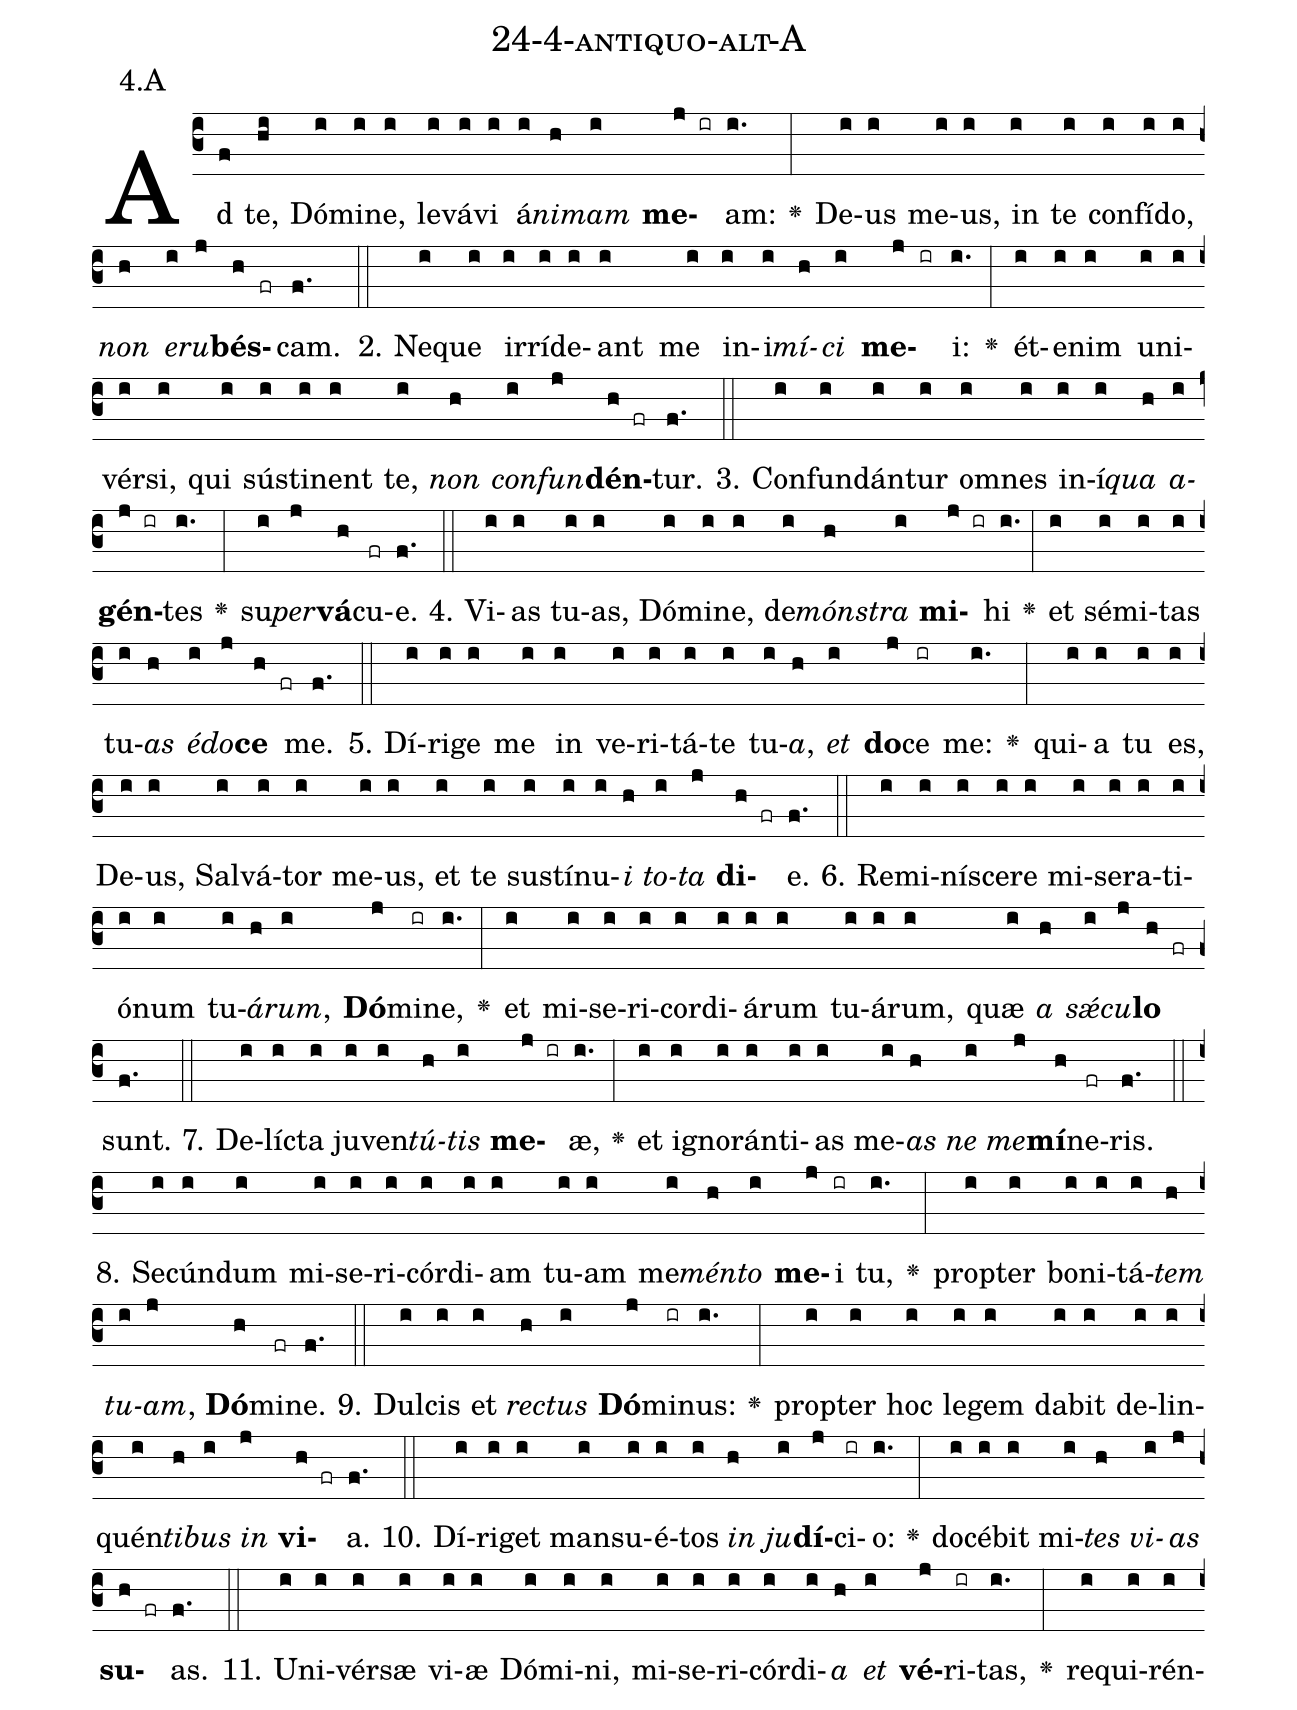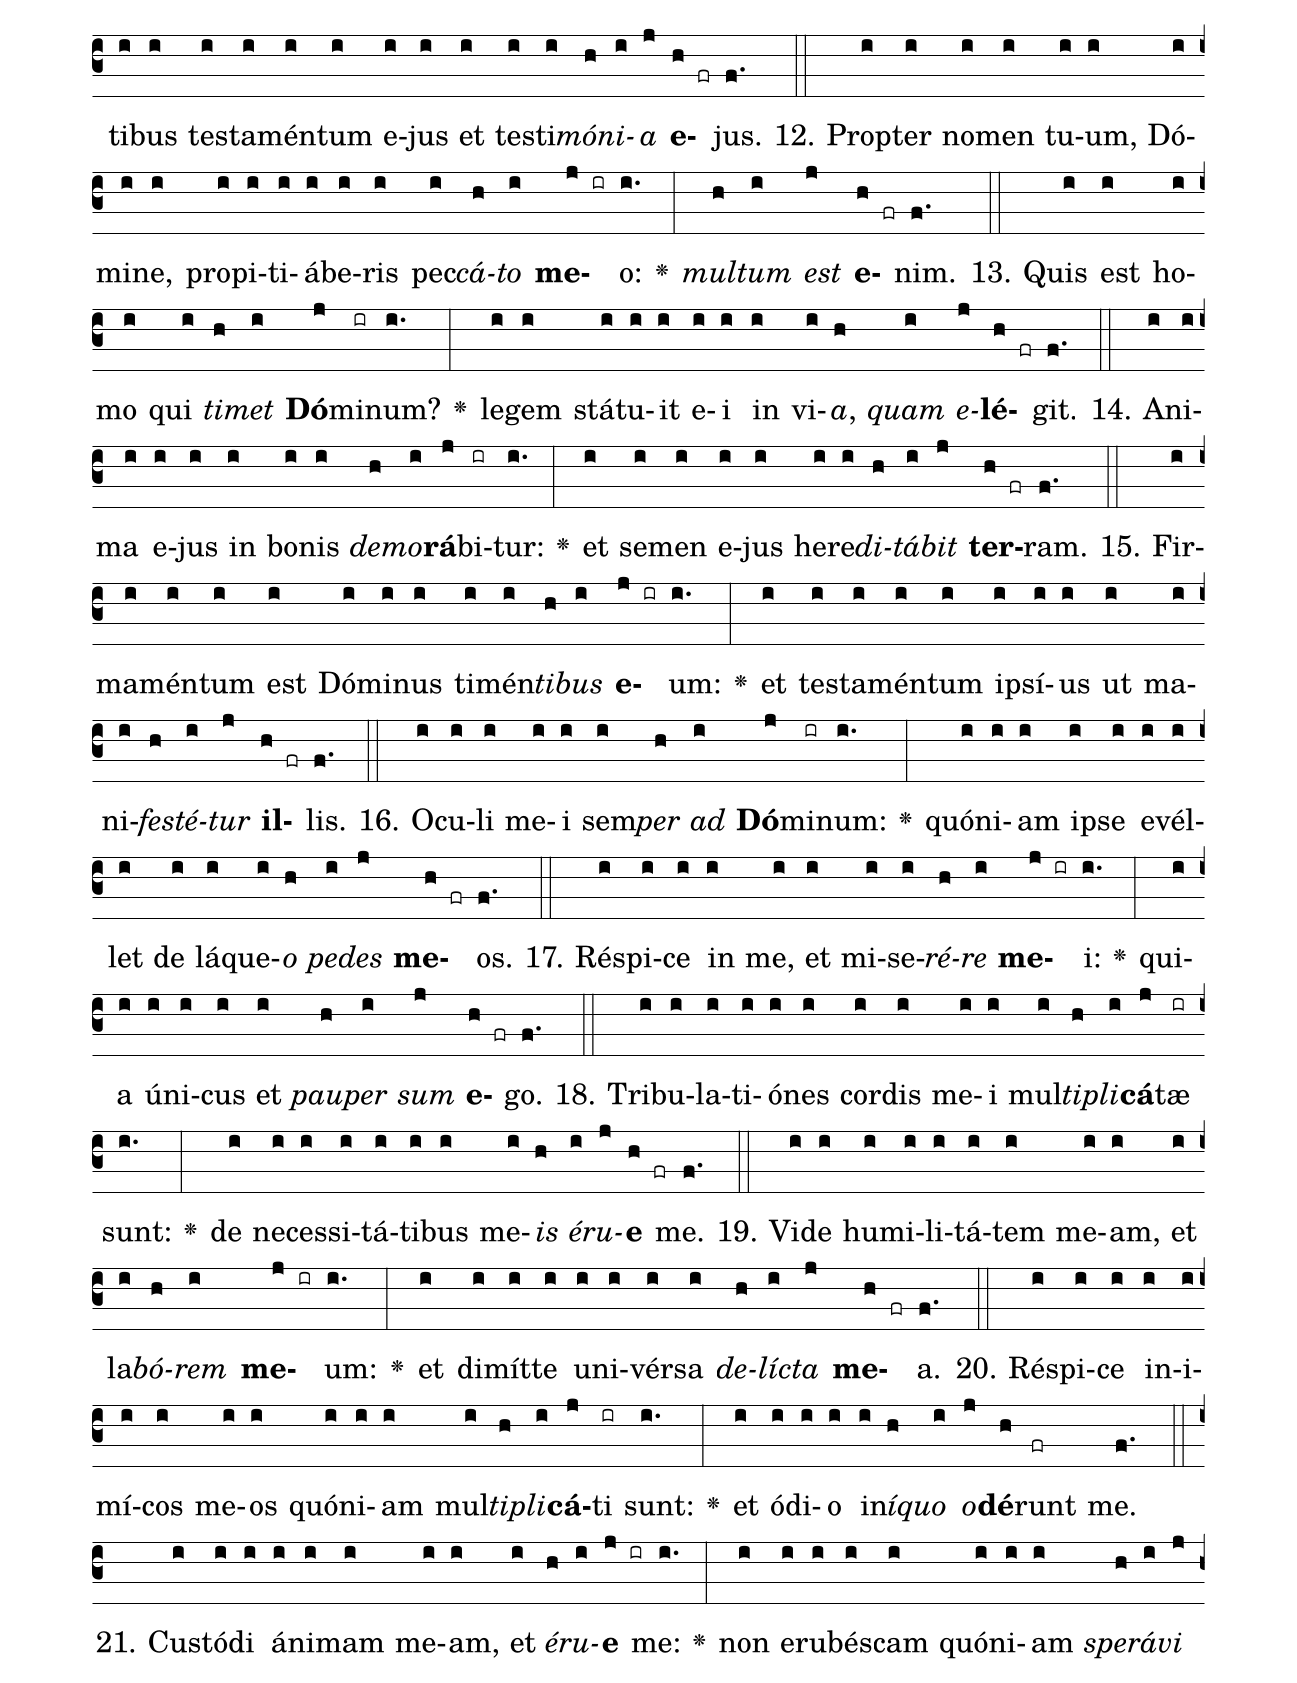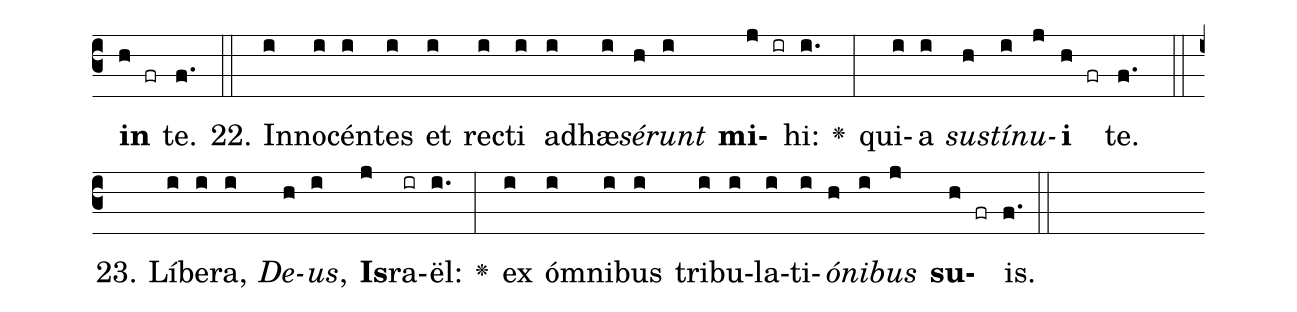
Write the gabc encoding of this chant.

name: 24-4-antiquo-alt-A;
annotation: 4.A;
%%
(c3)Ad(f) te,(hi) Dó(i)mi(i)ne,(i) le(i)vá(i)vi(i) á(i)<i>ni</i>(h)<i>mam</i>(i) <b>me</b>(j ir)am:(i.) <v>\greheightstar</v>(:) De(i)us(i) me(i)us,(i) in(i) te(i) con(i)fí(i)do,(i) <i>non</i>(h) <i>e</i>(i)<i>ru</i>(j)<b>bés</b>(h fr)cam.(f.) (::)
2. Ne(i)que(i) ir(i)rí(i)de(i)ant(i) me(i) in(i)i(i)<i>mí</i>(h)<i>ci</i>(i) <b>me</b>(j ir)i:(i.) <v>\greheightstar</v>(:) ét(i)e(i)nim(i) u(i)ni(i)vér(i)si,(i) qui(i) sús(i)ti(i)nent(i) te,(i) <i>non</i>(h) <i>con</i>(i)<i>fun</i>(j)<b>dén</b>(h fr)tur.(f.) (::)
3. Con(i)fun(i)dán(i)tur(i) om(i)nes(i) in(i)í(i)<i>qua</i>(h) <i>a</i>(i)<b>gén</b>(j ir)tes(i.) <v>\greheightstar</v>(:) su(i)<i>per</i>(j)<b>vá</b>(h)cu(fr)e.(f.) (::)
4. Vi(i)as(i) tu(i)as,(i) Dó(i)mi(i)ne,(i) de(i)<i>móns</i>(h)<i>tra</i>(i) <b>mi</b>(j ir)hi(i.) <v>\greheightstar</v>(:) et(i) sé(i)mi(i)tas(i) tu(i)<i>as</i>(h) <i>é</i>(i)<i>do</i>(j)<b>ce</b>(h fr) me.(f.) (::)
5. Dí(i)ri(i)ge(i) me(i) in(i) ve(i)ri(i)tá(i)te(i) tu(i)<i>a</i>,(h) <i>et</i>(i) <b>do</b>(j)ce(ir) me:(i.) <v>\greheightstar</v>(:) qui(i)a(i) tu(i) es,(i) De(i)us,(i) Sal(i)vá(i)tor(i) me(i)us,(i) et(i) te(i) sus(i)tí(i)nu(i)<i>i</i>(h) <i>to</i>(i)<i>ta</i>(j) <b>di</b>(h fr)e.(f.) (::)
6. Re(i)mi(i)ní(i)sce(i)re(i) mi(i)se(i)ra(i)ti(i)ó(i)num(i) tu(i)<i>á</i>(h)<i>rum</i>,(i) <b>Dó</b>(j)mi(ir)ne,(i.) <v>\greheightstar</v>(:) et(i) mi(i)se(i)ri(i)cor(i)di(i)á(i)rum(i) tu(i)á(i)rum,(i) quæ(i) <i>a</i>(h) <i>sǽ</i>(i)<i>cu</i>(j)<b>lo</b>(h fr) sunt.(f.) (::)
7. De(i)líc(i)ta(i) ju(i)ven(i)<i>tú</i>(h)<i>tis</i>(i) <b>me</b>(j ir)æ,(i.) <v>\greheightstar</v>(:) et(i) i(i)gno(i)rán(i)ti(i)as(i) me(i)<i>as</i>(h) <i>ne</i>(i) <i>me</i>(j)<b>mí</b>(h)ne(fr)ris.(f.) (::)
8. Se(i)cún(i)dum(i) mi(i)se(i)ri(i)cór(i)di(i)am(i) tu(i)am(i) me(i)<i>mén</i>(h)<i>to</i>(i) <b>me</b>(j)i(ir) tu,(i.) <v>\greheightstar</v>(:) prop(i)ter(i) bo(i)ni(i)tá(i)<i>tem</i>(h) <i>tu</i>(i)<i>am</i>,(j) <b>Dó</b>(h)mi(fr)ne.(f.) (::)
9. Dul(i)cis(i) et(i) <i>rec</i>(h)<i>tus</i>(i) <b>Dó</b>(j)mi(ir)nus:(i.) <v>\greheightstar</v>(:) prop(i)ter(i) hoc(i) le(i)gem(i) da(i)bit(i) de(i)lin(i)quén(i)<i>ti</i>(h)<i>bus</i>(i) <i>in</i>(j) <b>vi</b>(h fr)a.(f.) (::)
10. Dí(i)ri(i)get(i) man(i)su(i)é(i)tos(i) <i>in</i>(h) <i>ju</i>(i)<b>dí</b>(j)ci(ir)o:(i.) <v>\greheightstar</v>(:) do(i)cé(i)bit(i) mi(i)<i>tes</i>(h) <i>vi</i>(i)<i>as</i>(j) <b>su</b>(h fr)as.(f.) (::)
11. U(i)ni(i)vér(i)sæ(i) vi(i)æ(i) Dó(i)mi(i)ni,(i) mi(i)se(i)ri(i)cór(i)di(i)<i>a</i>(h) <i>et</i>(i) <b>vé</b>(j)ri(ir)tas,(i.) <v>\greheightstar</v>(:) re(i)qui(i)rén(i)ti(i)bus(i) tes(i)ta(i)mén(i)tum(i) e(i)jus(i) et(i) tes(i)ti(i)<i>mó</i>(h)<i>ni</i>(i)<i>a</i>(j) <b>e</b>(h fr)jus.(f.) (::)
12. Prop(i)ter(i) no(i)men(i) tu(i)um,(i) Dó(i)mi(i)ne,(i) pro(i)pi(i)ti(i)á(i)be(i)ris(i) pec(i)<i>cá</i>(h)<i>to</i>(i) <b>me</b>(j ir)o:(i.) <v>\greheightstar</v>(:) <i>mul</i>(h)<i>tum</i>(i) <i>est</i>(j) <b>e</b>(h fr)nim.(f.) (::)
13. Quis(i) est(i) ho(i)mo(i) qui(i) <i>ti</i>(h)<i>met</i>(i) <b>Dó</b>(j)mi(ir)num?(i.) <v>\greheightstar</v>(:) le(i)gem(i) stá(i)tu(i)it(i) e(i)i(i) in(i) vi(i)<i>a</i>,(h) <i>quam</i>(i) <i>e</i>(j)<b>lé</b>(h fr)git.(f.) (::)
14. A(i)ni(i)ma(i) e(i)jus(i) in(i) bo(i)nis(i) <i>de</i>(h)<i>mo</i>(i)<b>rá</b>(j)bi(ir)tur:(i.) <v>\greheightstar</v>(:) et(i) se(i)men(i) e(i)jus(i) he(i)re(i)<i>di</i>(h)<i>tá</i>(i)<i>bit</i>(j) <b>ter</b>(h fr)ram.(f.) (::)
15. Fir(i)ma(i)mén(i)tum(i) est(i) Dó(i)mi(i)nus(i) ti(i)mén(i)<i>ti</i>(h)<i>bus</i>(i) <b>e</b>(j ir)um:(i.) <v>\greheightstar</v>(:) et(i) tes(i)ta(i)mén(i)tum(i) ip(i)sí(i)us(i) ut(i) ma(i)ni(i)<i>fes</i>(h)<i>té</i>(i)<i>tur</i>(j) <b>il</b>(h fr)lis.(f.) (::)
16. O(i)cu(i)li(i) me(i)i(i) sem(i)<i>per</i>(h) <i>ad</i>(i) <b>Dó</b>(j)mi(ir)num:(i.) <v>\greheightstar</v>(:) quón(i)i(i)am(i) ip(i)se(i) e(i)vél(i)let(i) de(i) lá(i)que(i)<i>o</i>(h) <i>pe</i>(i)<i>des</i>(j) <b>me</b>(h fr)os.(f.) (::)
17. Ré(i)spi(i)ce(i) in(i) me,(i) et(i) mi(i)se(i)<i>ré</i>(h)<i>re</i>(i) <b>me</b>(j ir)i:(i.) <v>\greheightstar</v>(:) qui(i)a(i) ú(i)ni(i)cus(i) et(i) <i>pau</i>(h)<i>per</i>(i) <i>sum</i>(j) <b>e</b>(h fr)go.(f.) (::)
18. Tri(i)bu(i)la(i)ti(i)ó(i)nes(i) cor(i)dis(i) me(i)i(i) mul(i)<i>ti</i>(h)<i>pli</i>(i)<b>cá</b>(j)tæ(ir) sunt:(i.) <v>\greheightstar</v>(:) de(i) ne(i)ces(i)si(i)tá(i)ti(i)bus(i) me(i)<i>is</i>(h) <i>é</i>(i)<i>ru</i>(j)<b>e</b>(h fr) me.(f.) (::)
19. Vi(i)de(i) hu(i)mi(i)li(i)tá(i)tem(i) me(i)am,(i) et(i) la(i)<i>bó</i>(h)<i>rem</i>(i) <b>me</b>(j ir)um:(i.) <v>\greheightstar</v>(:) et(i) di(i)mít(i)te(i) u(i)ni(i)vér(i)sa(i) <i>de</i>(h)<i>líc</i>(i)<i>ta</i>(j) <b>me</b>(h fr)a.(f.) (::)
20. Ré(i)spi(i)ce(i) in(i)i(i)mí(i)cos(i) me(i)os(i) quón(i)i(i)am(i) mul(i)<i>ti</i>(h)<i>pli</i>(i)<b>cá</b>(j)ti(ir) sunt:(i.) <v>\greheightstar</v>(:) et(i) ó(i)di(i)o(i) in(i)<i>í</i>(h)<i>quo</i>(i) <i>o</i>(j)<b>dé</b>(h)runt(fr) me.(f.) (::)
21. Cus(i)tó(i)di(i) á(i)ni(i)mam(i) me(i)am,(i) et(i) <i>é</i>(h)<i>ru</i>(i)<b>e</b>(j ir) me:(i.) <v>\greheightstar</v>(:) non(i) e(i)ru(i)bés(i)cam(i) quón(i)i(i)am(i) <i>spe</i>(h)<i>rá</i>(i)<i>vi</i>(j) <b>in</b>(h fr) te.(f.) (::)
22. In(i)no(i)cén(i)tes(i) et(i) rec(i)ti(i) ad(i)hæ(i)<i>sé</i>(h)<i>runt</i>(i) <b>mi</b>(j ir)hi:(i.) <v>\greheightstar</v>(:) qui(i)a(i) <i>sus</i>(h)<i>tí</i>(i)<i>nu</i>(j)<b>i</b>(h fr) te.(f.) (::)
23. Lí(i)be(i)ra,(i) <i>De</i>(h)<i>us</i>,(i) <b>Is</b>(j)ra(ir)ël:(i.) <v>\greheightstar</v>(:) ex(i) óm(i)ni(i)bus(i) tri(i)bu(i)la(i)ti(i)<i>ó</i>(h)<i>ni</i>(i)<i>bus</i>(j) <b>su</b>(h fr)is.(f.) (::)
